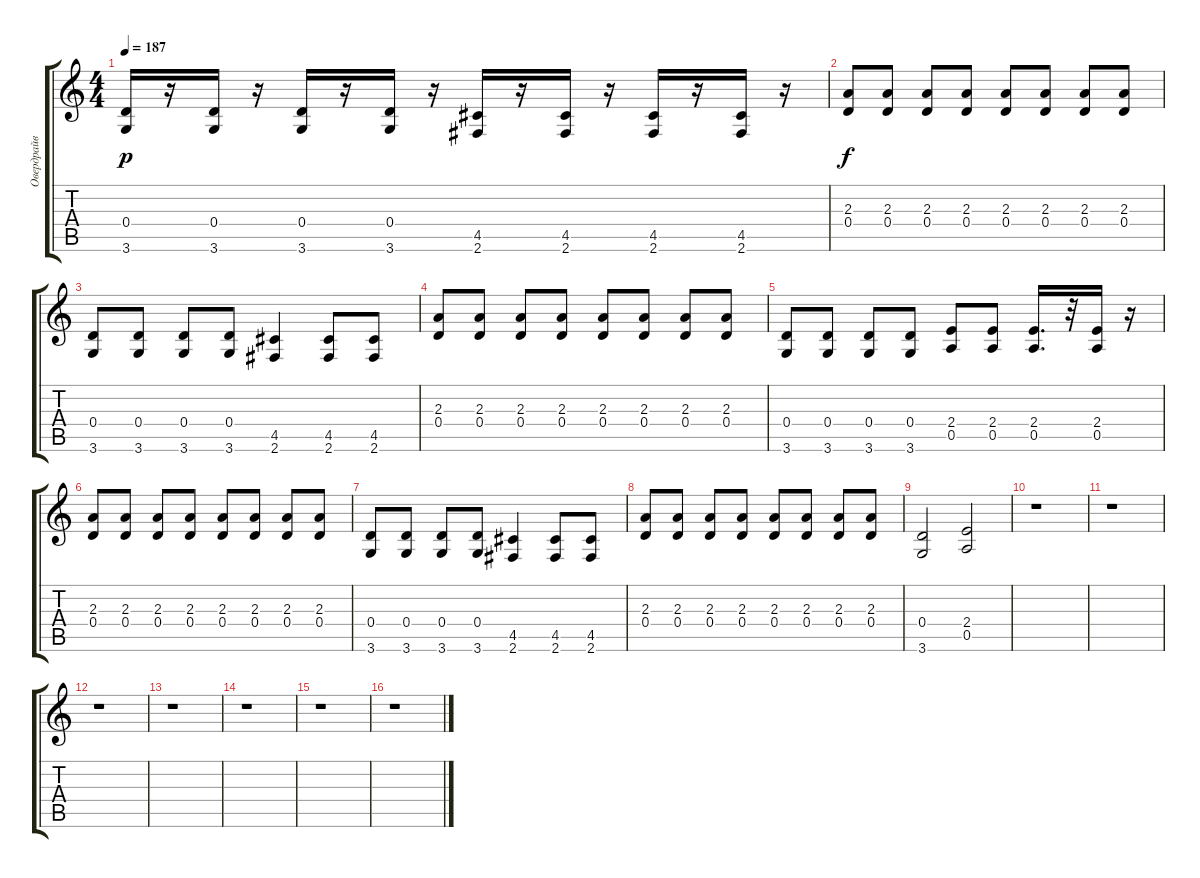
\track ("Овердрайв" "Овердрайв") {instrument overdrivenguitar}
\staff {score tabs}
\tuning (E4 B3 G3 D3 A2 E2) {hide}
\ts (4 4)
\tempo 187
\clef g2
\ks c
(0.4 3.6).16{dy p} r.16 (0.4 3.6).16 r.16 (0.4 3.6).16 r.16 (0.4 3.6).16 r.16 (4.5 2.6).16 r.16 (4.5 2.6).16 r.16 (4.5 2.6).16 r.16 (4.5 2.6).16 r.16 |
(2.3 0.4).8{dy f} (2.3 0.4).8 (2.3 0.4).8 (2.3 0.4).8 (2.3 0.4).8 (2.3 0.4).8 (2.3 0.4).8 (2.3 0.4).8 |
(0.4 3.6).8 (0.4 3.6).8 (0.4 3.6).8 (0.4 3.6).8 (4.5 2.6).4 (4.5 2.6).8 (4.5 2.6).8 |
(2.3 0.4).8 (2.3 0.4).8 (2.3 0.4).8 (2.3 0.4).8 (2.3 0.4).8 (2.3 0.4).8 (2.3 0.4).8 (2.3 0.4).8 |
(0.4 3.6).8 (0.4 3.6).8 (0.4 3.6).8 (0.4 3.6).8 (2.4 0.5).8 (2.4 0.5).8 (2.4 0.5).16{d} r.32 (2.4 0.5).16 r.16 |
(2.3 0.4).8 (2.3 0.4).8 (2.3 0.4).8 (2.3 0.4).8 (2.3 0.4).8 (2.3 0.4).8 (2.3 0.4).8 (2.3 0.4).8 |
(0.4 3.6).8 (0.4 3.6).8 (0.4 3.6).8 (0.4 3.6).8 (4.5 2.6).4 (4.5 2.6).8 (4.5 2.6).8 |
(2.3 0.4).8 (2.3 0.4).8 (2.3 0.4).8 (2.3 0.4).8 (2.3 0.4).8 (2.3 0.4).8 (2.3 0.4).8 (2.3 0.4).8 |
(0.4 3.6).2 (2.4 0.5).2 |
r.1 |
r.1 |
r.1 |
r.1 |
r.1 |
r.1 |
r.1
